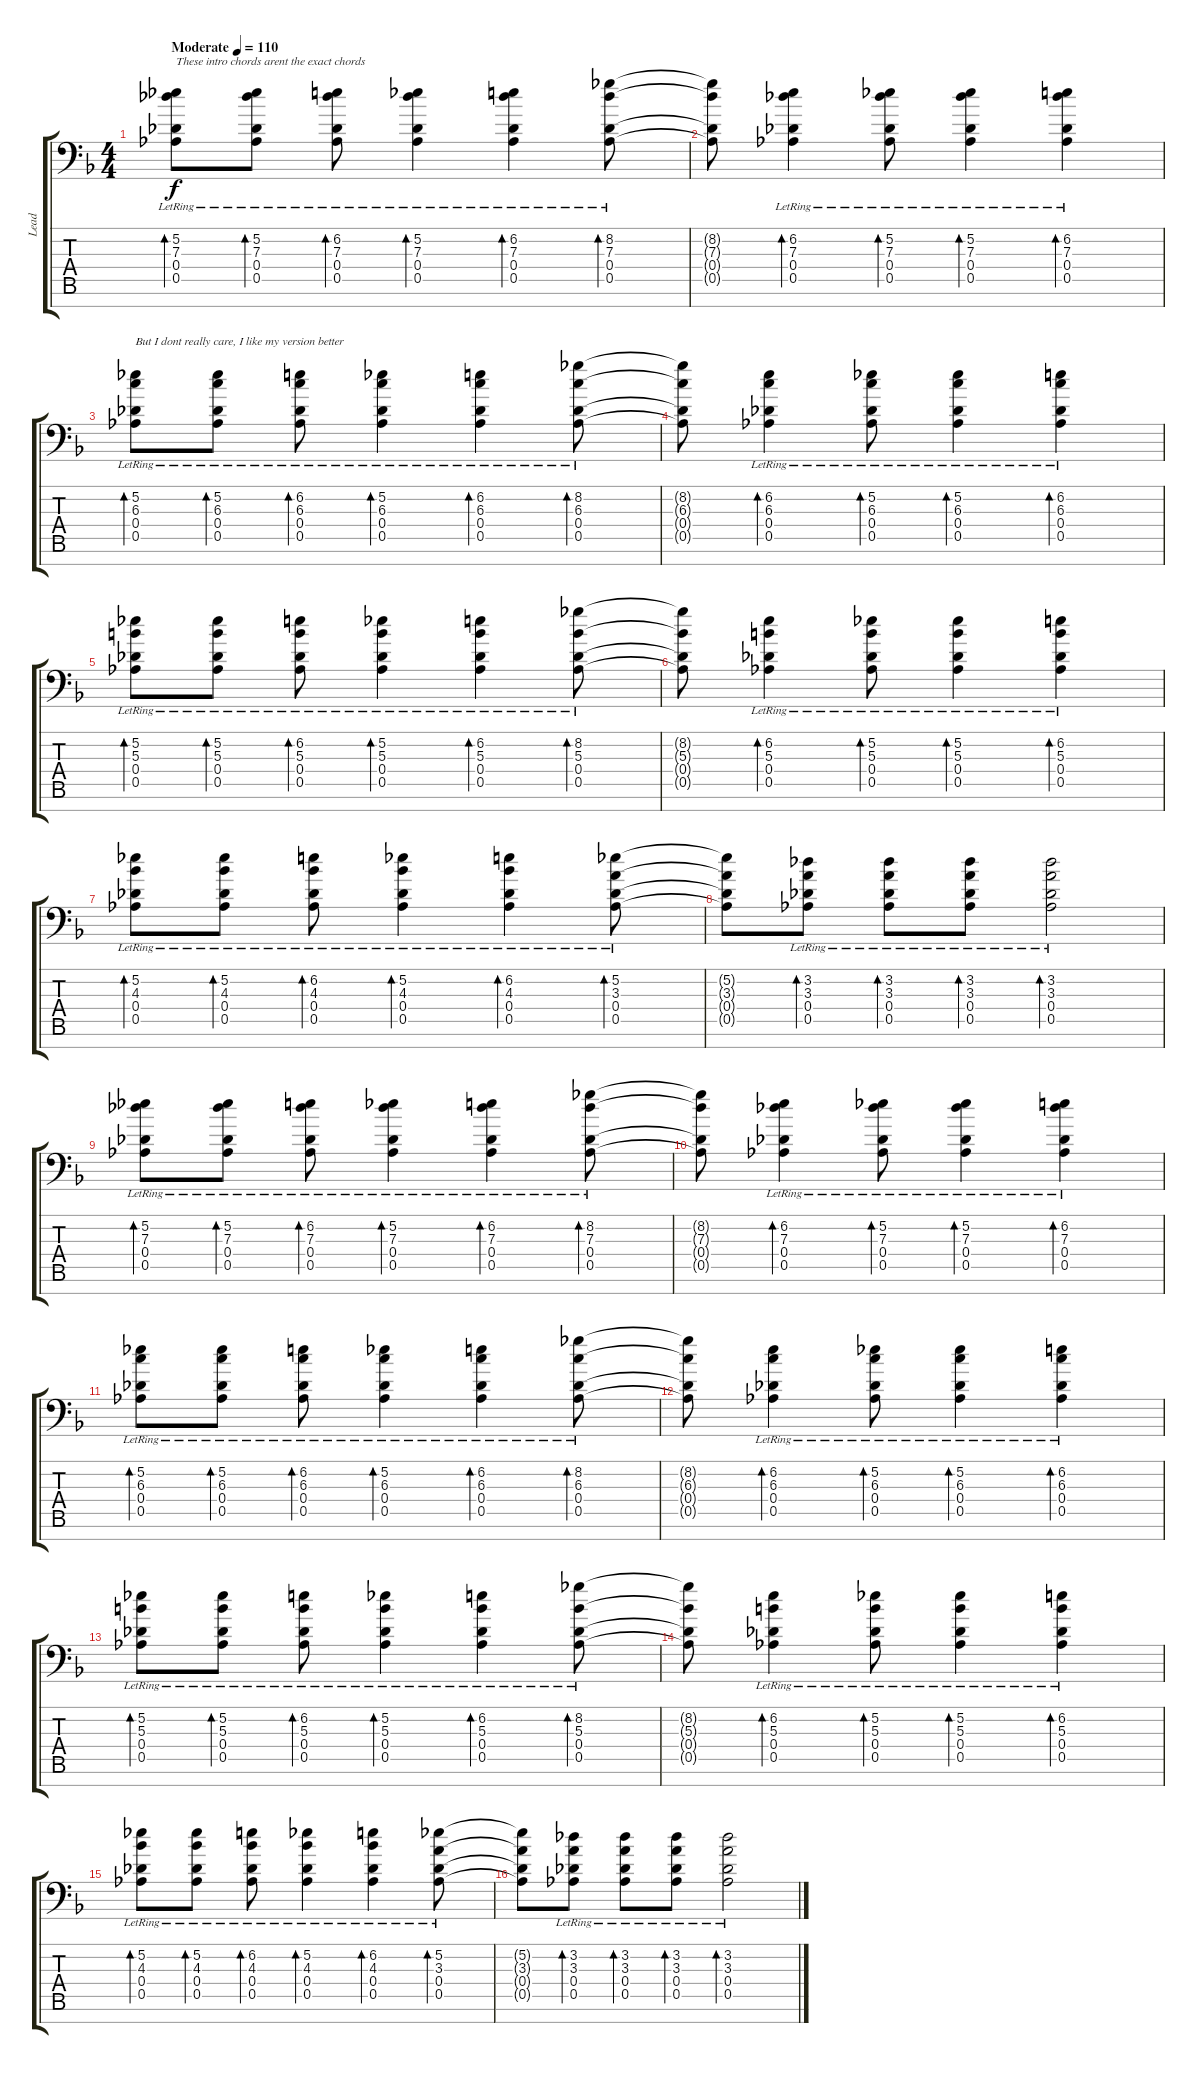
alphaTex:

\track ("Lead" "Lead") {instrument electricguitarjazz}
\staff {score tabs}
\tuning (Eb4 Bb3 Gb3 Db3 Ab2 Eb2 Bb1) {hide}
\ts (4 4)
\tempo (110 "Moderate")
\clef f4
\ks dminor
(5.2{lr} 7.3{lr} 0.4{lr} 0.5{lr}).8{bd 60 txt "These intro chords arent the exact chords" dy f volume 11 instrument electricguitarjazz} (5.2{lr} 7.3{lr} 0.4{lr} 0.5{lr}).8{bd 60} (6.2{lr} 7.3{lr} 0.4{lr} 0.5{lr}).8{bd 60} (5.2{lr} 7.3{lr} 0.4{lr} 0.5{lr}).4{bd 60} (6.2{lr} 7.3{lr} 0.4{lr} 0.5{lr}).4{bd 60} (8.2{lr} 7.3{lr} 0.4{lr} 0.5{lr}).8{bd 60} |
(8.2{t} 7.3{t} 0.4{t} 0.5{t}).8 (6.2{lr} 7.3{lr} 0.4{lr} 0.5{lr}).4{bd 60} (5.2{lr} 7.3{lr} 0.4{lr} 0.5{lr}).8{bd 60} (5.2{lr} 7.3{lr} 0.4{lr} 0.5{lr}).4{bd 60} (6.2{lr} 7.3{lr} 0.4{lr} 0.5{lr}).4{bd 60} |
(5.2{lr} 6.3{lr} 0.4{lr} 0.5{lr}).8{bd 60 txt "But I dont really care, I like my version better"} (5.2{lr} 6.3{lr} 0.4{lr} 0.5{lr}).8{bd 60} (6.2{lr} 6.3{lr} 0.4{lr} 0.5{lr}).8{bd 60} (5.2{lr} 6.3{lr} 0.4{lr} 0.5{lr}).4{bd 60} (6.2{lr} 6.3{lr} 0.4{lr} 0.5{lr}).4{bd 60} (8.2{lr} 6.3{lr} 0.4{lr} 0.5{lr}).8{bd 60} |
(8.2{t} 6.3{t} 0.4{t} 0.5{t}).8 (6.2{lr} 6.3{lr} 0.4{lr} 0.5{lr}).4{bd 60} (5.2{lr} 6.3{lr} 0.4{lr} 0.5{lr}).8{bd 60} (5.2{lr} 6.3{lr} 0.4{lr} 0.5{lr}).4{bd 60} (6.2{lr} 6.3{lr} 0.4{lr} 0.5{lr}).4{bd 60} |
(5.2{lr} 5.3{lr} 0.4{lr} 0.5{lr}).8{bd 60} (5.2{lr} 5.3{lr} 0.4{lr} 0.5{lr}).8{bd 60} (6.2{lr} 5.3{lr} 0.4{lr} 0.5{lr}).8{bd 60} (5.2{lr} 5.3{lr} 0.4{lr} 0.5{lr}).4{bd 60} (6.2{lr} 5.3{lr} 0.4{lr} 0.5{lr}).4{bd 60} (8.2{lr} 5.3{lr} 0.4{lr} 0.5{lr}).8{bd 60} |
(8.2{t} 5.3{t} 0.4{t} 0.5{t}).8 (6.2{lr} 5.3{lr} 0.4{lr} 0.5{lr}).4{bd 60} (5.2{lr} 5.3{lr} 0.4{lr} 0.5{lr}).8{bd 60} (5.2{lr} 5.3{lr} 0.4{lr} 0.5{lr}).4{bd 60} (6.2{lr} 5.3{lr} 0.4{lr} 0.5{lr}).4{bd 60} |
(5.2{lr} 4.3{lr} 0.4{lr} 0.5{lr}).8{bd 60} (5.2{lr} 4.3{lr} 0.4{lr} 0.5{lr}).8{bd 60} (6.2{lr} 4.3{lr} 0.4{lr} 0.5{lr}).8{bd 60} (5.2{lr} 4.3{lr} 0.4{lr} 0.5{lr}).4{bd 60} (6.2{lr} 4.3{lr} 0.4{lr} 0.5{lr}).4{bd 60} (5.2{lr} 3.3{lr} 0.4{lr} 0.5{lr}).8{bd 60} |
(5.2{t} 3.3{t} 0.4{t} 0.5{t}).8 (3.2{lr} 3.3{lr} 0.4{lr} 0.5{lr}).8{bd 60} (3.2{lr} 3.3{lr} 0.4{lr} 0.5{lr}).8{bd 60} (3.2{lr} 3.3{lr} 0.4{lr} 0.5{lr}).8{bd 60} (3.2{lr} 3.3{lr} 0.4{lr} 0.5{lr}).2{bd 60} |
(5.2{lr} 7.3{lr} 0.4{lr} 0.5{lr}).8{bd 60} (5.2{lr} 7.3{lr} 0.4{lr} 0.5{lr}).8{bd 60} (6.2{lr} 7.3{lr} 0.4{lr} 0.5{lr}).8{bd 60} (5.2{lr} 7.3{lr} 0.4{lr} 0.5{lr}).4{bd 60} (6.2{lr} 7.3{lr} 0.4{lr} 0.5{lr}).4{bd 60} (8.2{lr} 7.3{lr} 0.4{lr} 0.5{lr}).8{bd 60} |
(8.2{t} 7.3{t} 0.4{t} 0.5{t}).8 (6.2{lr} 7.3{lr} 0.4{lr} 0.5{lr}).4{bd 60} (5.2{lr} 7.3{lr} 0.4{lr} 0.5{lr}).8{bd 60} (5.2{lr} 7.3{lr} 0.4{lr} 0.5{lr}).4{bd 60} (6.2{lr} 7.3{lr} 0.4{lr} 0.5{lr}).4{bd 60} |
(5.2{lr} 6.3{lr} 0.4{lr} 0.5{lr}).8{bd 60} (5.2{lr} 6.3{lr} 0.4{lr} 0.5{lr}).8{bd 60} (6.2{lr} 6.3{lr} 0.4{lr} 0.5{lr}).8{bd 60} (5.2{lr} 6.3{lr} 0.4{lr} 0.5{lr}).4{bd 60} (6.2{lr} 6.3{lr} 0.4{lr} 0.5{lr}).4{bd 60} (8.2{lr} 6.3{lr} 0.4{lr} 0.5{lr}).8{bd 60} |
(8.2{t} 6.3{t} 0.4{t} 0.5{t}).8 (6.2{lr} 6.3{lr} 0.4{lr} 0.5{lr}).4{bd 60} (5.2{lr} 6.3{lr} 0.4{lr} 0.5{lr}).8{bd 60} (5.2{lr} 6.3{lr} 0.4{lr} 0.5{lr}).4{bd 60} (6.2{lr} 6.3{lr} 0.4{lr} 0.5{lr}).4{bd 60} |
(5.2{lr} 5.3{lr} 0.4{lr} 0.5{lr}).8{bd 60} (5.2{lr} 5.3{lr} 0.4{lr} 0.5{lr}).8{bd 60} (6.2{lr} 5.3{lr} 0.4{lr} 0.5{lr}).8{bd 60} (5.2{lr} 5.3{lr} 0.4{lr} 0.5{lr}).4{bd 60} (6.2{lr} 5.3{lr} 0.4{lr} 0.5{lr}).4{bd 60} (8.2{lr} 5.3{lr} 0.4{lr} 0.5{lr}).8{bd 60} |
(8.2{t} 5.3{t} 0.4{t} 0.5{t}).8 (6.2{lr} 5.3{lr} 0.4{lr} 0.5{lr}).4{bd 60} (5.2{lr} 5.3{lr} 0.4{lr} 0.5{lr}).8{bd 60} (5.2{lr} 5.3{lr} 0.4{lr} 0.5{lr}).4{bd 60} (6.2{lr} 5.3{lr} 0.4{lr} 0.5{lr}).4{bd 60} |
(5.2{lr} 4.3{lr} 0.4{lr} 0.5{lr}).8{bd 60} (5.2{lr} 4.3{lr} 0.4{lr} 0.5{lr}).8{bd 60} (6.2{lr} 4.3{lr} 0.4{lr} 0.5{lr}).8{bd 60} (5.2{lr} 4.3{lr} 0.4{lr} 0.5{lr}).4{bd 60} (6.2{lr} 4.3{lr} 0.4{lr} 0.5{lr}).4{bd 60} (5.2{lr} 3.3{lr} 0.4{lr} 0.5{lr}).8{bd 60} |
(5.2{t} 3.3{t} 0.4{t} 0.5{t}).8 (3.2{lr} 3.3{lr} 0.4{lr} 0.5{lr}).8{bd 60} (3.2{lr} 3.3{lr} 0.4{lr} 0.5{lr}).8{bd 60} (3.2{lr} 3.3{lr} 0.4{lr} 0.5{lr}).8{bd 60} (3.2{lr} 3.3{lr} 0.4{lr} 0.5{lr}).2{bd 60}
